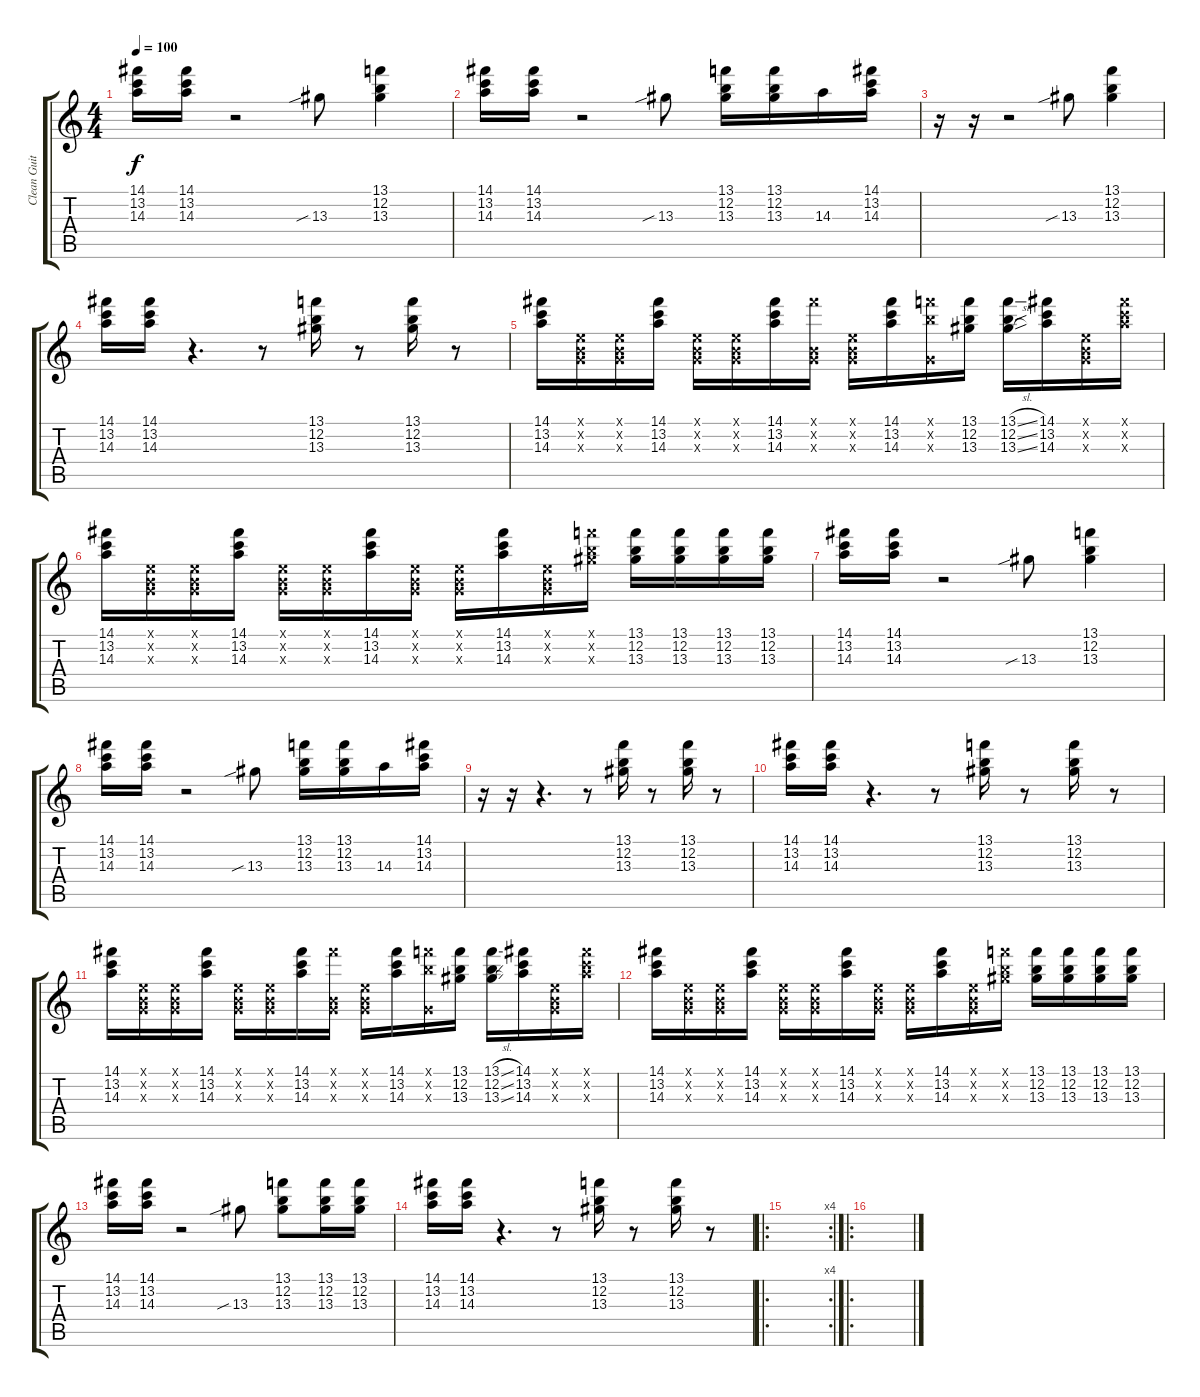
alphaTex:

\track ("Clean Guitar" "Clean Guit") {instrument electricguitarclean}
\staff {score tabs}
\tuning (E4 B3 G3 D3 A2 E2) {hide}
\ts (4 4)
\tempo 100
\clef g2
\ks c
(14.1 13.2 14.3).16{dy f} (14.1 13.2 14.3).16 r.2 13.3{sib}.8 (13.1 12.2 13.3).4 |
(14.1 13.2 14.3).16 (14.1 13.2 14.3).16 r.2 13.3{sib}.8 (13.1 12.2 13.3).16 (13.1 12.2 13.3).16 14.3.16 (14.1 13.2 14.3).16 |
r.16 r.16 r.2 13.3{sib}.8 (13.1 12.2 13.3).4 |
(14.1 13.2 14.3).16 (14.1 13.2 14.3).16 r.4{d} r.8 (13.1 12.2 13.3).16 r.8 (13.1 12.2 13.3).16 r.8 |
(14.1 13.2 14.3).16 (0.1{x} 0.2{x} 0.3{x}).16 (0.1{x} 0.2{x} 0.3{x}).16 (14.1 13.2 14.3).16 (0.1{x} 0.2{x} 0.3{x}).16 (0.1{x} 0.2{x} 0.3{x}).16 (14.1 13.2 14.3).16 (14.1{x} 0.2{x} 0.3{x}).16 (0.1{x} 0.2{x} 0.3{x}).16 (14.1 13.2 14.3).16 (13.1{x} 12.2{x} 0.3{x}).16 (13.1 12.2 13.3).16 (13.1{sl} 12.2{sl} 13.3{sl}).16 (14.1 13.2 14.3).16 (0.1{x} 0.2{x} 0.3{x}).16 (14.1{x} 13.2{x} 14.3{x}).16 |
(14.1 13.2 14.3).16 (0.1{x} 0.2{x} 0.3{x}).16 (0.1{x} 0.2{x} 0.3{x}).16 (14.1 13.2 14.3).16 (0.1{x} 0.2{x} 0.3{x}).16 (0.1{x} 0.2{x} 0.3{x}).16 (14.1 13.2 14.3).16 (0.1{x} 0.2{x} 0.3{x}).16 (0.1{x} 0.2{x} 0.3{x}).16 (14.1 13.2 14.3).16 (0.1{x} 0.2{x} 0.3{x}).16 (13.1{x} 12.2{x} 13.3{x}).16 (13.1 12.2 13.3).16 (13.1 12.2 13.3).16 (13.1 12.2 13.3).16 (13.1 12.2 13.3).16 |
(14.1 13.2 14.3).16 (14.1 13.2 14.3).16 r.2 13.3{sib}.8 (13.1 12.2 13.3).4 |
(14.1 13.2 14.3).16 (14.1 13.2 14.3).16 r.2 13.3{sib}.8 (13.1 12.2 13.3).16 (13.1 12.2 13.3).16 14.3.16 (14.1 13.2 14.3).16 |
r.16 r.16 r.4{d} r.8 (13.1 12.2 13.3).16 r.8 (13.1 12.2 13.3).16 r.8 |
(14.1 13.2 14.3).16 (14.1 13.2 14.3).16 r.4{d} r.8 (13.1 12.2 13.3).16 r.8 (13.1 12.2 13.3).16 r.8 |
(14.1 13.2 14.3).16 (0.1{x} 0.2{x} 0.3{x}).16 (0.1{x} 0.2{x} 0.3{x}).16 (14.1 13.2 14.3).16 (0.1{x} 0.2{x} 0.3{x}).16 (0.1{x} 0.2{x} 0.3{x}).16 (14.1 13.2 14.3).16 (14.1{x} 0.2{x} 0.3{x}).16 (0.1{x} 0.2{x} 0.3{x}).16 (14.1 13.2 14.3).16 (13.1{x} 12.2{x} 0.3{x}).16 (13.1 12.2 13.3).16 (13.1{sl} 12.2{sl} 13.3{sl}).16 (14.1 13.2 14.3).16 (0.1{x} 0.2{x} 0.3{x}).16 (14.1{x} 13.2{x} 14.3{x}).16 |
(14.1 13.2 14.3).16 (0.1{x} 0.2{x} 0.3{x}).16 (0.1{x} 0.2{x} 0.3{x}).16 (14.1 13.2 14.3).16 (0.1{x} 0.2{x} 0.3{x}).16 (0.1{x} 0.2{x} 0.3{x}).16 (14.1 13.2 14.3).16 (0.1{x} 0.2{x} 0.3{x}).16 (0.1{x} 0.2{x} 0.3{x}).16 (14.1 13.2 14.3).16 (0.1{x} 0.2{x} 0.3{x}).16 (13.1{x} 12.2{x} 13.3{x}).16 (13.1 12.2 13.3).16 (13.1 12.2 13.3).16 (13.1 12.2 13.3).16 (13.1 12.2 13.3).16 |
(14.1 13.2 14.3).16 (14.1 13.2 14.3).16 r.2 13.3{sib}.8 (13.1 12.2 13.3).8 (13.1 12.2 13.3).16 (13.1 12.2 13.3).16 |
(14.1 13.2 14.3).16 (14.1 13.2 14.3).16 r.4{d} r.8 (13.1 12.2 13.3).16 r.8 (13.1 12.2 13.3).16 r.8 |
\ro
\rc 4
|
\ro
